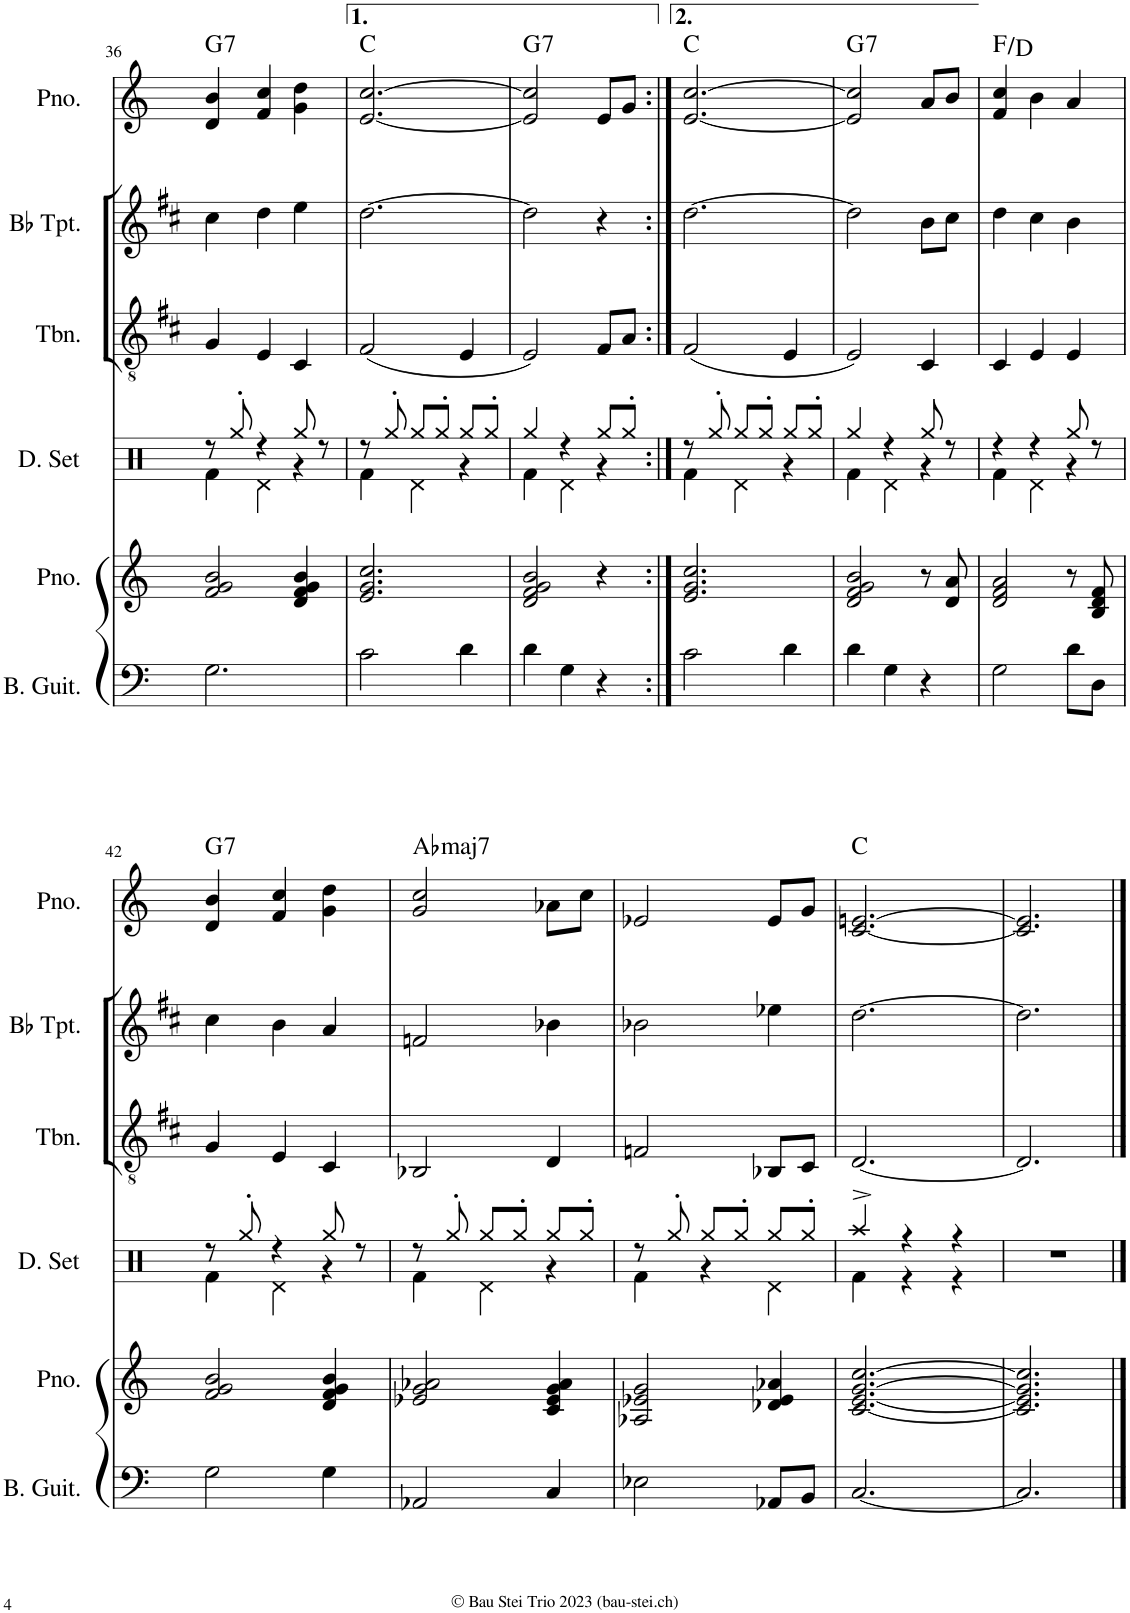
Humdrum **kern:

**kern	**kern	**kern	**kern	**kern	**kern	**harte
*part6	*part5	*part4	*part3	*part2	*part1	*part1
*staff6	*staff5	*staff4	*staff3	*staff2	*staff1	*
*I"Bass Guitar	*I"Piano	*I"Drumset	*I"Trombone	*I"Bb Trumpet	*I"Piano	*
*I'B. Guit.	*I'Pno.	*I'D. Set	*I'Tbn.	*I'Bb Tpt.	*I'Pno.	*
!!LO:PB:g=z
*clefF4	*clefG2	*clefX	*clefGv2	*clefG2	*clefG2	*
*Trd7c12	*	*	*Trd1c2	*Trd1c2	*	*
*k[]	*k[]	*k[]	*k[f#c#]	*k[f#c#]	*k[]	*
*M3/4	*M3/4	*M3/4	*M3/4	*M3/4	*M3/4	*
=36	=36	=36	=36	=36	=36	=36
*	*	*^	*	*	*	*
!	!	!	!	!	!	!	!LO:H:kt=7
2.G\	2f/ 2g/ 2b/	8r	4Rf\	4G/	4cc#\	4d/ 4b/	G:7
.	.	8Rgg'/	.	.	.	.	.
.	.	4r	4Rd\	4E/	4dd\	4f/ 4cc/	.
.	4d/ 4f/ 4g/ 4b/	8Rgg/	4r	4C#/	4ee\	4g\ 4dd\	.
.	.	8r	.	.	.	.	.
=37	=37	=37	=37	=37	=37	=37	=37
2c\	2.e/ 2.g/ 2.cc/	8r	4Rf\	(2F#/	[2.dd\	[2.e/ [2.cc/	C:maj
.	.	8Rgg'/	.	.	.	.	.
.	.	8Rgg/L	4Rd\	.	.	.	.
.	.	8Rgg'/J	.	.	.	.	.
4d\	.	8Rgg/L	4r	4E/	.	.	.
.	.	8Rgg'/J	.	.	.	.	.
=38	=38	=38	=38	=38	=38	=38	=38
!	!	!	!	!	!	!	!LO:H:kt=7
4d\	2d/ 2f/ 2g/ 2b/	4Rgg/	4Rf\	2E/)	2dd\]	2e/] 2cc/]	G:7
4G\	.	4r	4Rd\	.	.	.	.
4r	4r	8Rgg/L	4r	8F#/L	4r	8e/L	.
.	.	8Rgg'/J	.	8A/J	.	8g/J	.
=39:|!	=39:|!	=39:|!	=39:|!	=39:|!	=39:|!	=39:|!	=39:|!
2c\	2.e/ 2.g/ 2.cc/	8r	4Rf\	(2F#/	[2.dd\	[2.e/ [2.cc/	C:maj
.	.	8Rgg'/	.	.	.	.	.
.	.	8Rgg/L	4Rd\	.	.	.	.
.	.	8Rgg'/J	.	.	.	.	.
4d\	.	8Rgg/L	4r	4E/	.	.	.
.	.	8Rgg'/J	.	.	.	.	.
=40	=40	=40	=40	=40	=40	=40	=40
!	!	!	!	!	!	!	!LO:H:kt=7
4d\	2d/ 2f/ 2g/ 2b/	4Rgg/	4Rf\	2E/)	2dd\]	2e/] 2cc/]	G:7
4G\	.	4r	4Rd\	.	.	.	.
4r	8r	8Rgg/	4r	4C#/	8b\L	8a/L	.
.	8d/ 8a/	8r	.	.	8cc#\J	8b/J	.
=41	=41	=41	=41	=41	=41	=41	=41
2G\	2d/ 2f/ 2a/	4r	4Rf\	4C#/	4dd\	4f/ 4cc/	F:maj/6
.	.	4r	4Rd\	4E/	4cc#\	4b\	.
8d\L	8r	8Rgg/	4r	4E/	4b\	4a/	.
8D\J	8B/ 8d/ 8f/	8r	.	.	.	.	.
!!LO:LB:g=z
=42	=42	=42	=42	=42	=42	=42	=42
!	!	!	!	!	!	!	!LO:H:kt=7
2G\	2f/ 2g/ 2b/	8r	4Rf\	4G/	4cc#\	4d/ 4b/	G:7
.	.	8Rgg'/	.	.	.	.	.
.	.	4r	4Rd\	4E/	4b\	4f/ 4cc/	.
4G\	4d/ 4f/ 4g/ 4b/	8Rgg/	4r	4C#/	4a/	4g\ 4dd\	.
.	.	8r	.	.	.	.	.
=43	=43	=43	=43	=43	=43	=43	=43
!	!	!	!	!	!	!	!LO:H:kt=maj7
2AA-X/	2e-X/ 2g/ 2a-X/	8r	4Rf\	2BB-X/	2fn/	2g/ 2cc/	Ab:maj7
.	.	8Rgg'/	.	.	.	.	.
.	.	8Rgg/L	4Rd\	.	.	.	.
.	.	8Rgg'/J	.	.	.	.	.
4C/	4c/ 4e-/ 4g/ 4a-/	8Rgg/L	4r	4D/	4b-X\	8a-X\L	.
.	.	8Rgg'/J	.	.	.	8cc\J	.
=44	=44	=44	=44	=44	=44	=44	=44
2E-X\	2A-X/ 2e-X/ 2g/	8r	4Rf\	2Fn/	2b-X\	2e-X/	.
.	.	8Rgg'/	.	.	.	.	.
.	.	8Rgg/L	4r	.	.	.	.
.	.	8Rgg'/J	.	.	.	.	.
8AA-X/L	4d-X/ 4e-/ 4a-X/	8Rgg/L	4Rd\	8BB-X/L	4ee-X\	8e-/L	.
8BB/J	.	8Rgg'/J	.	8C#/J	.	8g/J	.
=45	=45	=45	=45	=45	=45	=45	=45
[2.C/	[2.c/ [2.e/ [2.g/ [2.cc/	4Raa^/	4Rf\	[2.D/	[2.dd\	[2.c/ [2.en/	C:maj
.	.	4r	4r	.	.	.	.
.	.	4r	4r	.	.	.	.
*	*	*v	*v	*	*	*	*
=46	=46	=46	=46	=46	=46	=46
2.C/]	2.c/] 2.e/] 2.g/] 2.cc/]	2.r	2.D/]	2.dd\]	2.c/] 2.e/]	.
==	==	==	==	==	==	==
*-	*-	*-	*-	*-	*-	*-
